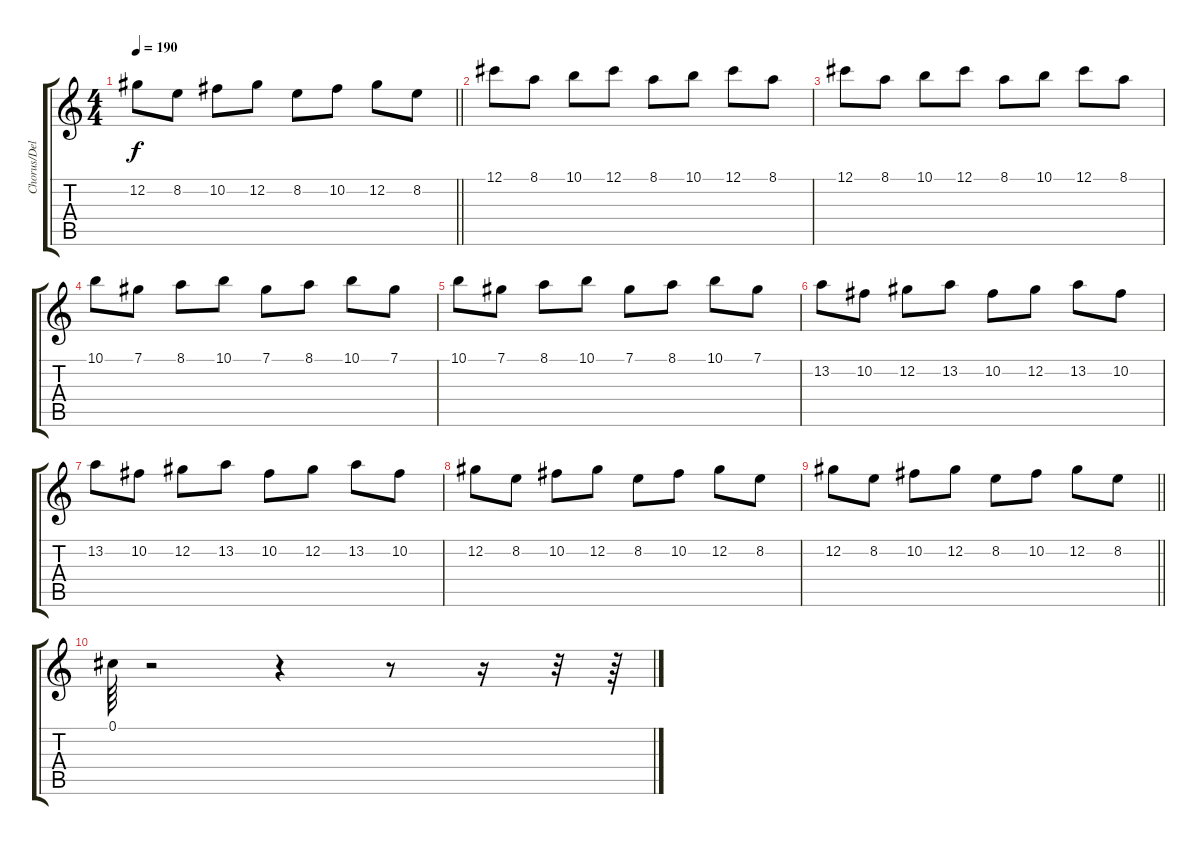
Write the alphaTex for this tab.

\track ("Chorus/Delay" "Chorus/Del") {instrument overdrivenguitar}
\staff {score tabs}
\tuning (Db4 Ab3 E3 B2 Gb2 Db2) {hide}
\ts (4 4)
\tempo 190
\clef g2
\barLineRight lightlight
\ks c
12.2.8{dy f} 8.2.8 10.2.8 12.2.8 8.2.8 10.2.8 12.2.8 8.2.8 |
12.1.8 8.1.8 10.1.8 12.1.8 8.1.8 10.1.8 12.1.8 8.1.8 |
12.1.8 8.1.8 10.1.8 12.1.8 8.1.8 10.1.8 12.1.8 8.1.8 |
10.1.8 7.1.8 8.1.8 10.1.8 7.1.8 8.1.8 10.1.8 7.1.8 |
10.1.8 7.1.8 8.1.8 10.1.8 7.1.8 8.1.8 10.1.8 7.1.8 |
13.2.8 10.2.8 12.2.8 13.2.8 10.2.8 12.2.8 13.2.8 10.2.8 |
13.2.8 10.2.8 12.2.8 13.2.8 10.2.8 12.2.8 13.2.8 10.2.8 |
12.2.8 8.2.8 10.2.8 12.2.8 8.2.8 10.2.8 12.2.8 8.2.8 |
\barLineRight lightlight
12.2.8 8.2.8 10.2.8 12.2.8 8.2.8 10.2.8 12.2.8 8.2.8 |
0.1.64 r.2 r.4 r.8 r.16 r.32 r.64
